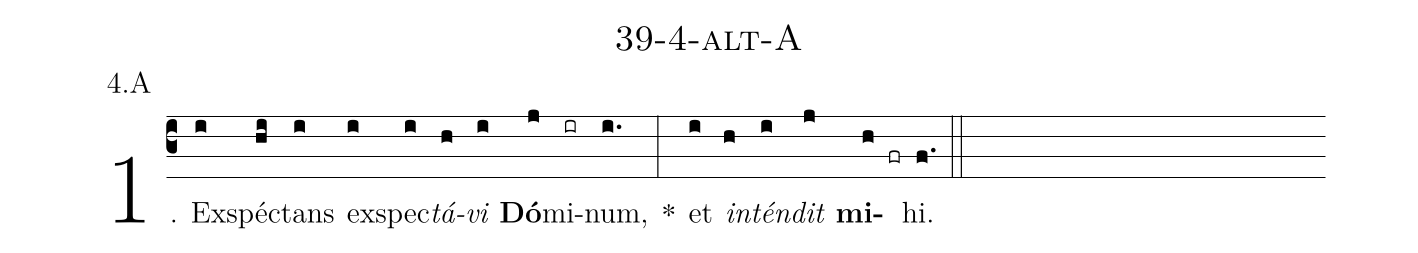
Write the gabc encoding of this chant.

name: 39-4-alt-A;
annotation: 4.A;
%%
(c3)1. Ex(i)spéc(hi)tans(i) ex(i)spec(i)<i>tá</i>(h)<i>vi</i>(i) <b>Dó</b>(j)mi(ir)num,(i.) *(:) et(i) <i>in</i>(h)<i>tén</i>(i)<i>dit</i>(j) <b>mi</b>(h fr)hi.(f.) (::)
